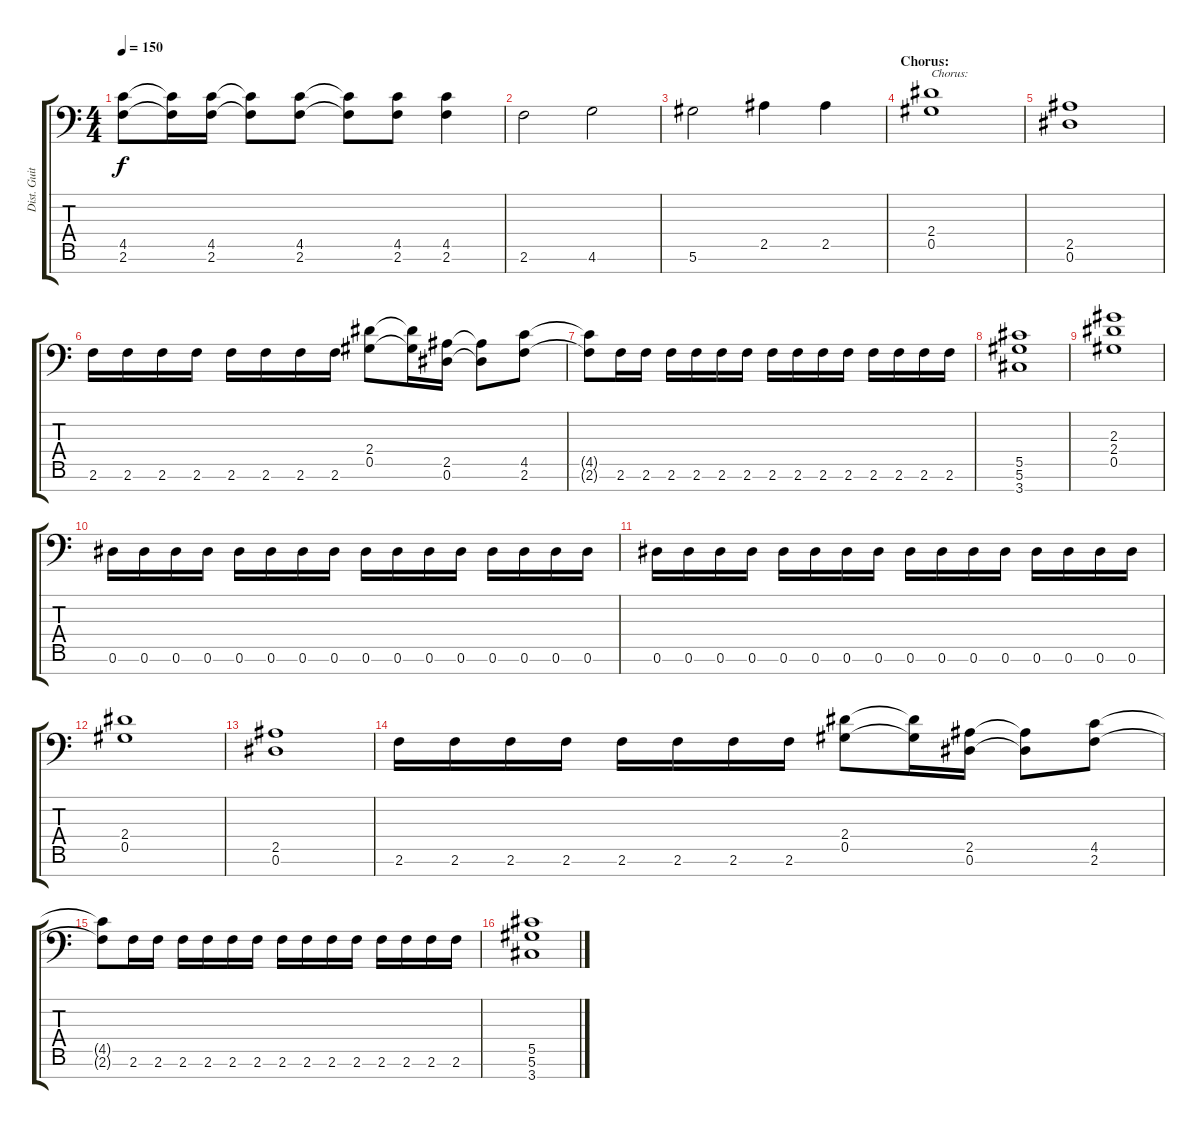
\track ("Dist. Guitar 2" "Dist. Guit") {instrument distortionguitar}
\staff {score tabs}
\tuning (Eb4 Bb3 Gb3 Db3 Ab2 Eb2 Bb1) {hide}
\ts (4 4)
\tempo 150
\clef f4
\ks c
(4.5 2.6).8{dy f} (4.5{t} 2.6{t}).16 (4.5 2.6).16 (4.5{t} 2.6{t}).8 (4.5 2.6).8 (4.5{t} 2.6{t}).8 (4.5 2.6).8 (4.5 2.6).4 |
2.6.2 4.6.2 |
5.6.2 2.5.4 2.5.4 |
\section ("" "Chorus:")
(2.4 0.5).1{txt "Chorus:"} |
(2.5 0.6).1 |
2.6.16 2.6.16 2.6.16 2.6.16 2.6.16 2.6.16 2.6.16 2.6.16 (2.4 0.5).8 (2.4{t} 0.5{t}).16 (2.5 0.6).16 (2.5{t} 0.6{t}).8 (4.5 2.6).8 |
(4.5{t} 2.6{t}).8 2.6.16 2.6.16 2.6.16 2.6.16 2.6.16 2.6.16 2.6.16 2.6.16 2.6.16 2.6.16 2.6.16 2.6.16 2.6.16 2.6.16 |
(5.5 5.6 3.7).1 |
(2.3 2.4 0.5).1 |
0.6.16 0.6.16 0.6.16 0.6.16 0.6.16 0.6.16 0.6.16 0.6.16 0.6.16 0.6.16 0.6.16 0.6.16 0.6.16 0.6.16 0.6.16 0.6.16 |
0.6.16 0.6.16 0.6.16 0.6.16 0.6.16 0.6.16 0.6.16 0.6.16 0.6.16 0.6.16 0.6.16 0.6.16 0.6.16 0.6.16 0.6.16 0.6.16 |
(2.4 0.5).1 |
(2.5 0.6).1 |
2.6.16 2.6.16 2.6.16 2.6.16 2.6.16 2.6.16 2.6.16 2.6.16 (2.4 0.5).8 (2.4{t} 0.5{t}).16 (2.5 0.6).16 (2.5{t} 0.6{t}).8 (4.5 2.6).8 |
(4.5{t} 2.6{t}).8 2.6.16 2.6.16 2.6.16 2.6.16 2.6.16 2.6.16 2.6.16 2.6.16 2.6.16 2.6.16 2.6.16 2.6.16 2.6.16 2.6.16 |
(5.5 5.6 3.7).1
